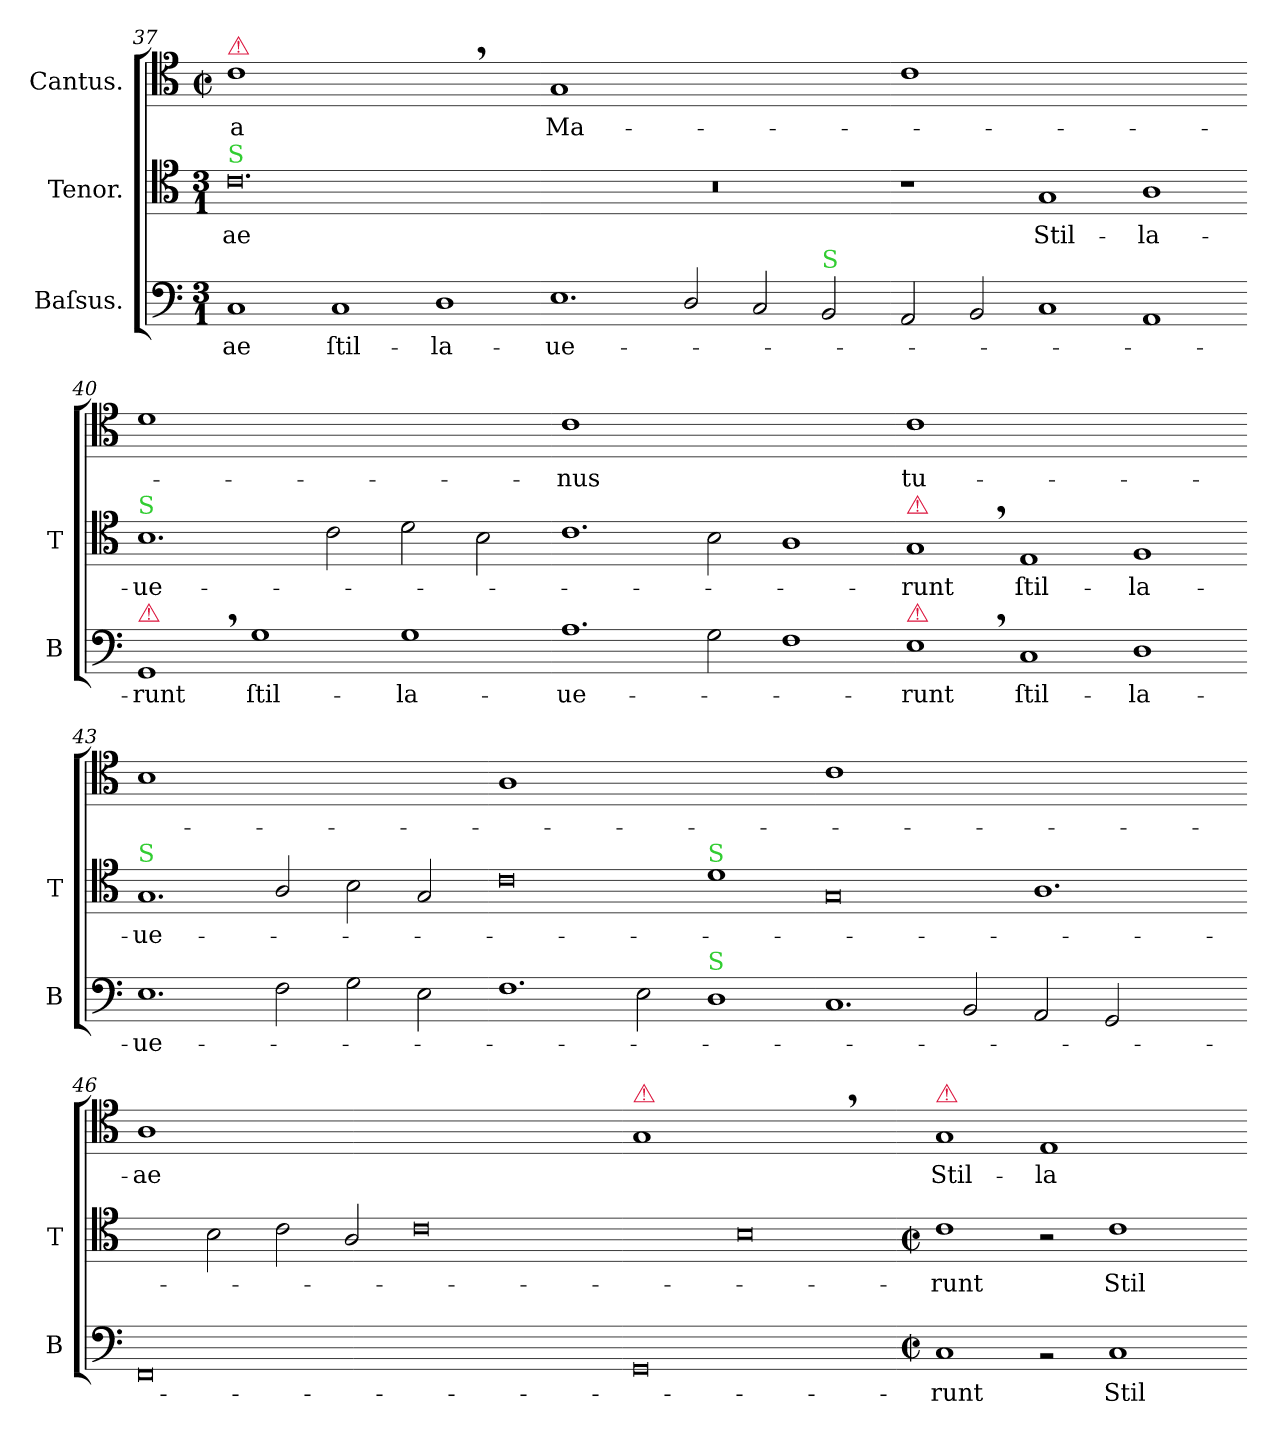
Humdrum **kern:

**kern	**text	**kern	**text	**kern	**text
*part3	*part3	*part2	*part2	*part1	*part1
*staff3	*staff3	*staff2	*staff2	*staff1	*staff1
*I"Baſsus.	*	*I"Tenor.	*	*I"Cantus.	*
*I'B	*	*I'T	*	*	*
*clefF4	*	*clefC4	*	*clefC4	*
*k[]	*	*k[]	*	*k[]	*
*M3/1	*	*M3/1	*	*M2/1	*
*	*	*	*	*met(c|)	*
=37	=37	=37	=37	=37	=37
!	!	!	!	!LO:TX:a:color=crimson:t=⚠	!
!	!	!LO:TX:a:color=limegreen:t=S	!	!	!
!	!	!	!	!LO:N:vis=1	!
1C/	-ae	0.c\	-ae	0.c,<\	-a
1C/	ſtil-	.	.	.	.
1D\	-la-	.	.	.	.
=38-	=38-	=38-	=38-	=38-	=38-
!	!	!LO:N:vis=0	!	!LO:N:vis=1	!
1.E\	-ue-	1%3r	.	0.G/	Ma-
2D/	.	.	.	.	.
2C/	.	.	.	.	.
!LO:TX:a:color=limegreen:t=S	!	!	!	!	!
2BB/	.	.	.	.	.
=39-	=39-	=39-	=39-	=39-	=39-
!	!	!	!	!LO:N:vis=1	!
2AA/	.	1r	.	0.c\	.
2BB/	.	.	.	.	.
1C/	.	1G/	Stil-	.	.
1AA/	.	1A\	-la-	.	.
=40-	=40-	=40-	=40-	=40-	=40-
!	!	!LO:TX:a:color=limegreen:t=S	!	!	!
!LO:TX:a:color=crimson:t=⚠	!	!	!	!	!
!	!	!	!	!LO:N:vis=1	!
1GG,</	-runt	1.B\	-ue-	0.d\	.
1G\	ſtil-	.	.	.	.
.	.	2c\	.	.	.
1G\	-la-	2d\	.	.	.
.	.	2B\	.	.	.
=41-	=41-	=41-	=41-	=41-	=41-
!	!	!	!	!LO:N:vis=1	!
1.A\	-ue-	1.c\	.	0.c\	-nus
2G\	.	2B\	.	.	.
1F\	.	1A\	.	.	.
=42-	=42-	=42-	=42-	=42-	=42-
!	!	!LO:TX:a:color=crimson:t=⚠	!	!	!
!LO:TX:a:color=crimson:t=⚠	!	!	!	!	!
!	!	!	!	!LO:N:vis=1	!
1E,<\	-runt	1G,</	-runt	0.c\	tu-
1C/	ſtil-	1E/	ſtil-	.	.
1D\	-la-	1F/	-la-	.	.
=43-	=43-	=43-	=43-	=43-	=43-
!	!	!LO:TX:a:color=limegreen:t=S	!	!	!
!	!	!	!	!LO:N:vis=1	!
1.E\	-ue-	1.G/	-ue-	0.B\	.
2F\	.	2A/	.	.	.
2G\	.	2B\	.	.	.
2E\	.	2G/	.	.	.
=44-	=44-	=44-	=44-	=44-	=44-
!	!	!	!	!LO:N:vis=1	!
1.F\	.	0c\	.	0.A\	.
2E\	.	.	.	.	.
!	!	!LO:TX:a:color=limegreen:t=S	!	!	!
!LO:TX:a:color=limegreen:t=S	!	!	!	!	!
1D\	.	1d\	.	.	.
=45-	=45-	=45-	=45-	=45-	=45-
!	!	!	!	!LO:N:vis=1	!
1.C/	.	0G/	.	0.c\	.
2BB/	.	.	.	.	.
2AA/	.	1.A\	.	.	.
2GG/	.	.	.	.	.
2ryy	.	.	.	2ryy	.
=46-	=46-	=46-	=46-	=46-	=46-
!LO:N:vis=0	!	!	!	!LO:N:vis=1	!
0.FF/	.	2ryy	.	0.A\	-ae
.	.	2B\	.	.	.
.	.	2c\	.	.	.
.	.	2A/	.	.	.
.	.	0c\	.	.	.
1ryy	.	.	.	1ryy	.
=47-	=47-	=47-	=47-	=47-	=47-
!	!	!	!	!LO:TX:a:color=crimson:t=⚠	!
!LO:N:vis=0	!	!	!	!LO:N:vis=1	!
0.GG/	.	1ryy	.	0.G,</	.
.	.	0B\	.	.	.
=48-	=48-	=48-	=48-	=48-	=48-
*M2/1	*	*M2/1	*	*	*
*met(c|)	*	*met(c|)	*	*	*
!	!	!	!	!LO:TX:a:color=crimson:t=⚠	!
1C/	-runt	1c\	-runt	1G/	Stil-
2rBB	.	2r	.	1E/	-la-
1C/	Stil-	1c\	Stil-	.	.
.	.	.	.	2ryy	.
=-	=-	=-	=-	=-	=-
*-	*-	*-	*-	*-	*-
